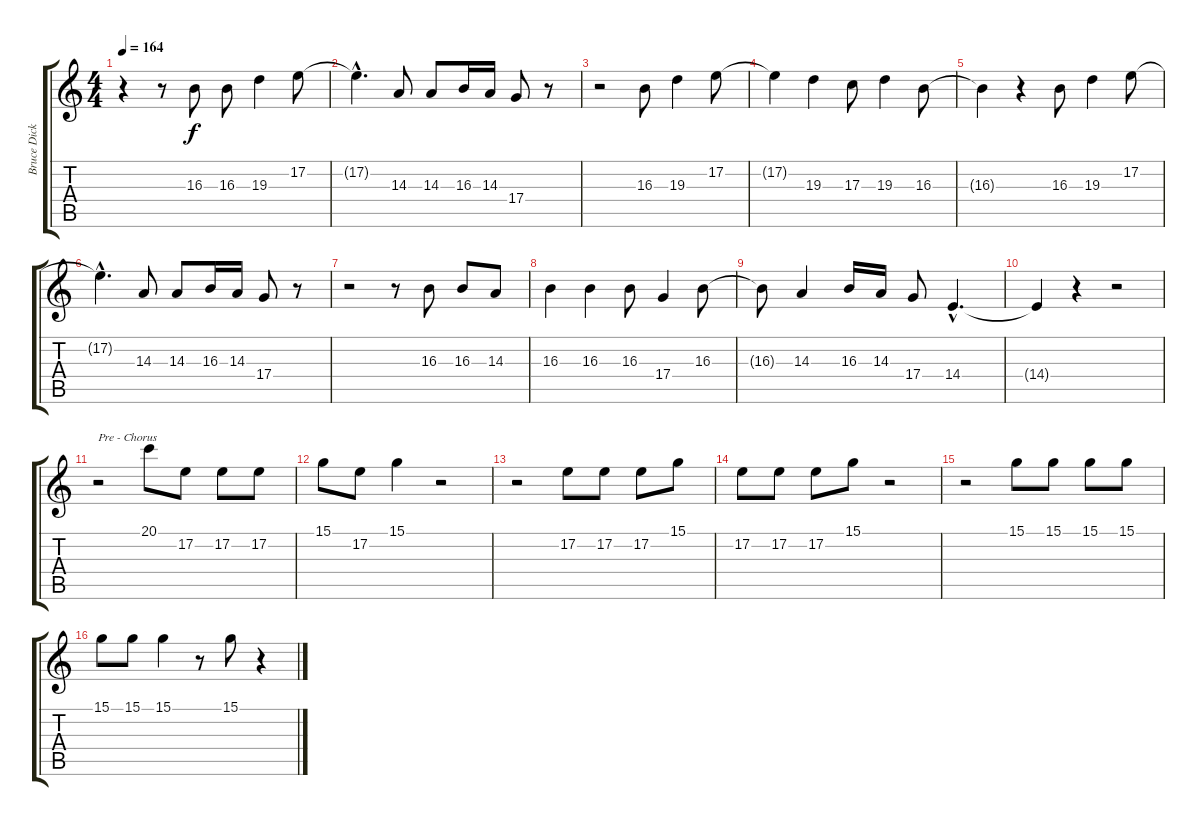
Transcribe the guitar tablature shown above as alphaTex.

\track ("Bruce Dickinson (Voice)" "Bruce Dick") {instrument cello}
\staff {score tabs}
\tuning (E4 B3 G3 D3 A2 E2) {hide}
\ts (4 4)
\tempo 164
\clef g2
\ks c
r.4{dy f} r.8 16.3.8 16.3.8 19.3.4 17.2.8 |
17.2{hac t}.4{d} 14.3.8 14.3.8 16.3.16 14.3.16 17.4.8 r.8 |
r.2 16.3.8 19.3.4 17.2.8 |
17.2{t}.4 19.3.4 17.3.8 19.3.4 16.3.8 |
16.3{t}.4 r.4 16.3.8 19.3.4 17.2.8 |
17.2{hac t}.4{d} 14.3.8 14.3.8 16.3.16 14.3.16 17.4.8 r.8 |
r.2 r.8 16.3.8 16.3.8 14.3.8 |
16.3.4 16.3.4 16.3.8 17.4.4 16.3.8 |
16.3{t}.8 14.3.4 16.3.16 14.3.16 17.4.8 14.4{hac}.4{d} |
14.4{t}.4 r.4 r.2 |
r.2{txt "Pre - Chorus"} 20.1.8 17.2.8 17.2.8 17.2.8 |
15.1.8 17.2.8 15.1.4 r.2 |
r.2 17.2.8 17.2.8 17.2.8 15.1.8 |
17.2.8 17.2.8 17.2.8 15.1.8 r.2 |
r.2 15.1.8 15.1.8 15.1.8 15.1.8 |
15.1.8 15.1.8 15.1.4 r.8 15.1.8 r.4
